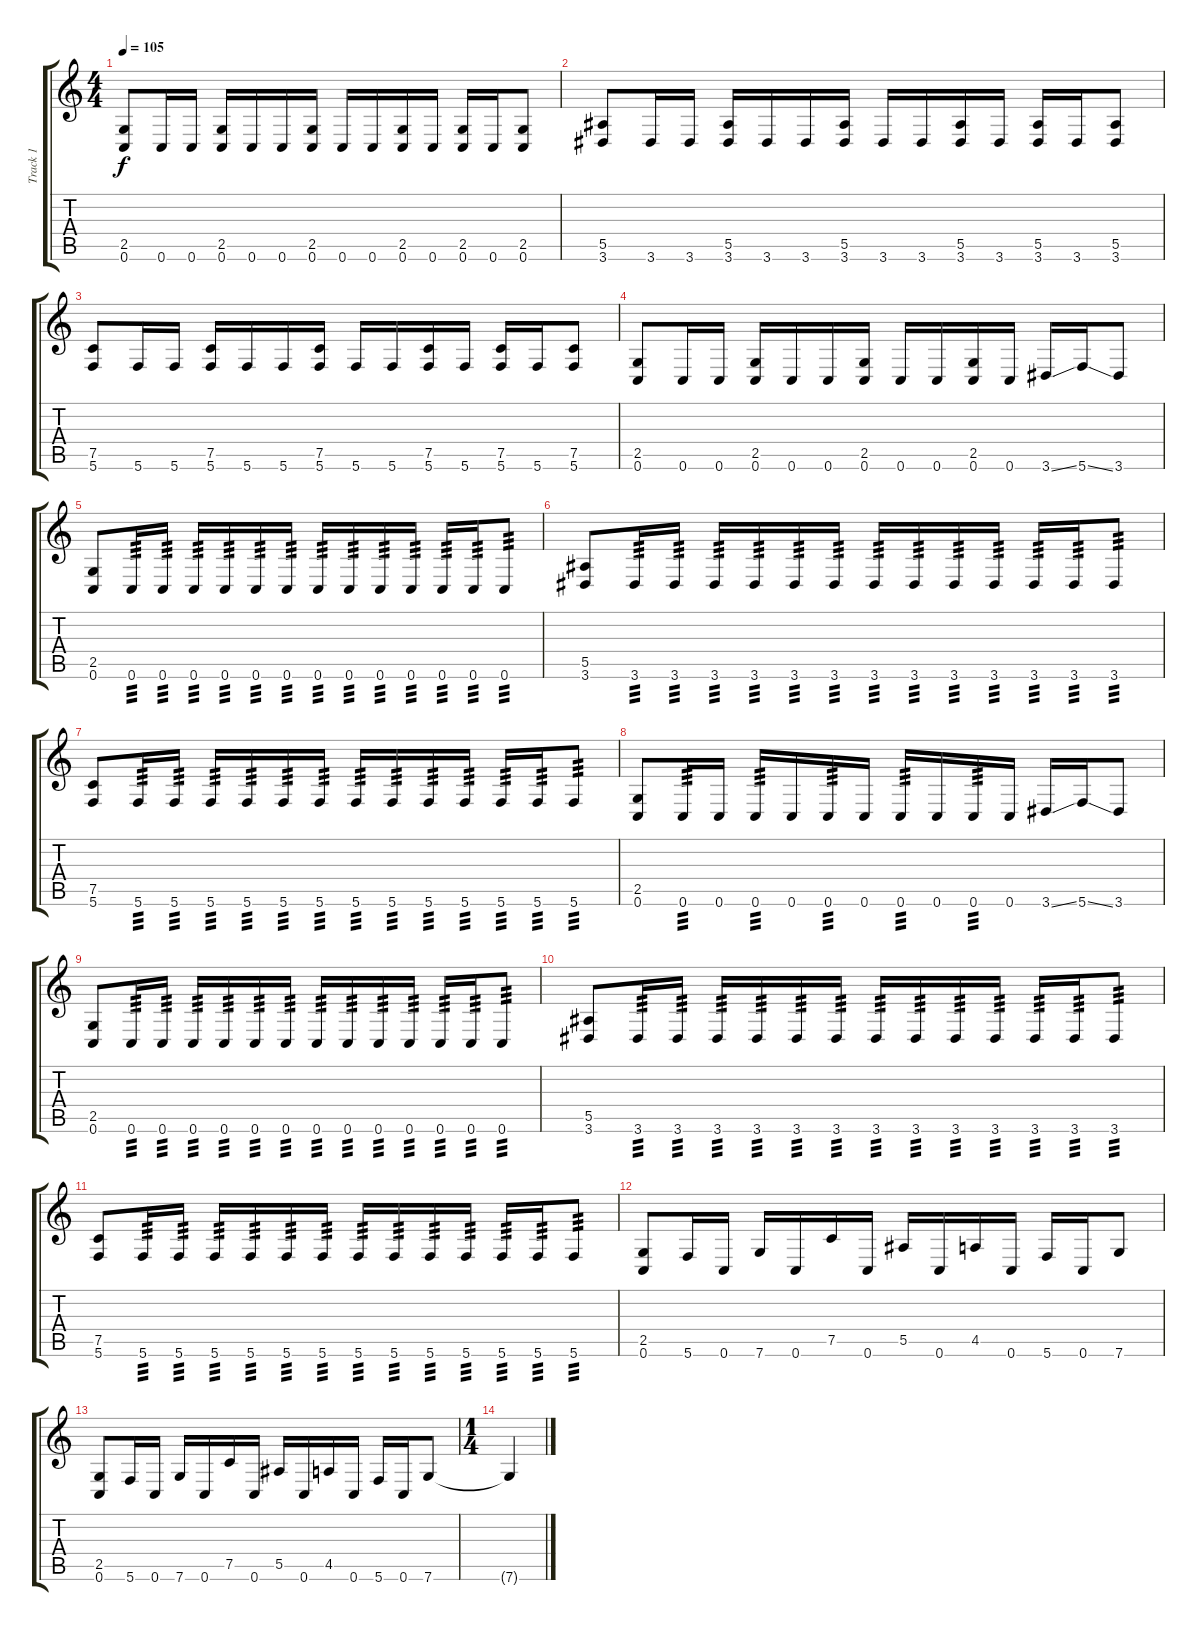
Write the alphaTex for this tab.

\track ("Track 1" "Track 1") {instrument distortionguitar}
\staff {score tabs}
\tuning (C4 G3 Eb3 Bb2 F2 C2) {hide}
\ts (4 4)
\tempo 105
\clef g2
\ks c
(2.5 0.6).8{dy f} 0.6.16 0.6.16 (2.5 0.6).16 0.6.16 0.6.16 (2.5 0.6).16 0.6.16 0.6.16 (2.5 0.6).16 0.6.16 (2.5 0.6).16 0.6.16 (2.5 0.6).8 |
(5.5 3.6).8 3.6.16 3.6.16 (5.5 3.6).16 3.6.16 3.6.16 (5.5 3.6).16 3.6.16 3.6.16 (5.5 3.6).16 3.6.16 (5.5 3.6).16 3.6.16 (5.5 3.6).8 |
(7.5 5.6).8 5.6.16 5.6.16 (7.5 5.6).16 5.6.16 5.6.16 (7.5 5.6).16 5.6.16 5.6.16 (7.5 5.6).16 5.6.16 (7.5 5.6).16 5.6.16 (7.5 5.6).8 |
(2.5 0.6).8 0.6.16 0.6.16 (2.5 0.6).16 0.6.16 0.6.16 (2.5 0.6).16 0.6.16 0.6.16 (2.5 0.6).16 0.6.16 3.6{ss}.16 5.6{ss}.16 3.6.8 |
(2.5 0.6).8 0.6.16{tp 3} 0.6.16{tp 3} 0.6.16{tp 3} 0.6.16{tp 3} 0.6.16{tp 3} 0.6.16{tp 3} 0.6.16{tp 3} 0.6.16{tp 3} 0.6.16{tp 3} 0.6.16{tp 3} 0.6.16{tp 3} 0.6.16{tp 3} 0.6.8{tp 3} |
(5.5 3.6).8 3.6.16{tp 3} 3.6.16{tp 3} 3.6.16{tp 3} 3.6.16{tp 3} 3.6.16{tp 3} 3.6.16{tp 3} 3.6.16{tp 3} 3.6.16{tp 3} 3.6.16{tp 3} 3.6.16{tp 3} 3.6.16{tp 3} 3.6.16{tp 3} 3.6.8{tp 3} |
(7.5 5.6).8 5.6.16{tp 3} 5.6.16{tp 3} 5.6.16{tp 3} 5.6.16{tp 3} 5.6.16{tp 3} 5.6.16{tp 3} 5.6.16{tp 3} 5.6.16{tp 3} 5.6.16{tp 3} 5.6.16{tp 3} 5.6.16{tp 3} 5.6.16{tp 3} 5.6.8{tp 3} |
(2.5 0.6).8 0.6.16{tp 3} 0.6.16 0.6.16{tp 3} 0.6.16 0.6.16{tp 3} 0.6.16 0.6.16{tp 3} 0.6.16 0.6.16{tp 3} 0.6.16 3.6{ss}.16 5.6{ss}.16 3.6.8 |
(2.5 0.6).8 0.6.16{tp 3} 0.6.16{tp 3} 0.6.16{tp 3} 0.6.16{tp 3} 0.6.16{tp 3} 0.6.16{tp 3} 0.6.16{tp 3} 0.6.16{tp 3} 0.6.16{tp 3} 0.6.16{tp 3} 0.6.16{tp 3} 0.6.16{tp 3} 0.6.8{tp 3} |
(5.5 3.6).8 3.6.16{tp 3} 3.6.16{tp 3} 3.6.16{tp 3} 3.6.16{tp 3} 3.6.16{tp 3} 3.6.16{tp 3} 3.6.16{tp 3} 3.6.16{tp 3} 3.6.16{tp 3} 3.6.16{tp 3} 3.6.16{tp 3} 3.6.16{tp 3} 3.6.8{tp 3} |
(7.5 5.6).8 5.6.16{tp 3} 5.6.16{tp 3} 5.6.16{tp 3} 5.6.16{tp 3} 5.6.16{tp 3} 5.6.16{tp 3} 5.6.16{tp 3} 5.6.16{tp 3} 5.6.16{tp 3} 5.6.16{tp 3} 5.6.16{tp 3} 5.6.16{tp 3} 5.6.8{tp 3} |
(2.5 0.6).8 5.6.16 0.6.16 7.6.16 0.6.16 7.5.16 0.6.16 5.5.16 0.6.16 4.5.16 0.6.16 5.6.16 0.6.16 7.6.8 |
(2.5 0.6).8 5.6.16 0.6.16 7.6.16 0.6.16 7.5.16 0.6.16 5.5.16 0.6.16 4.5.16 0.6.16 5.6.16 0.6.16 7.6.8 |
\ts (1 4)
7.6{t}.4
